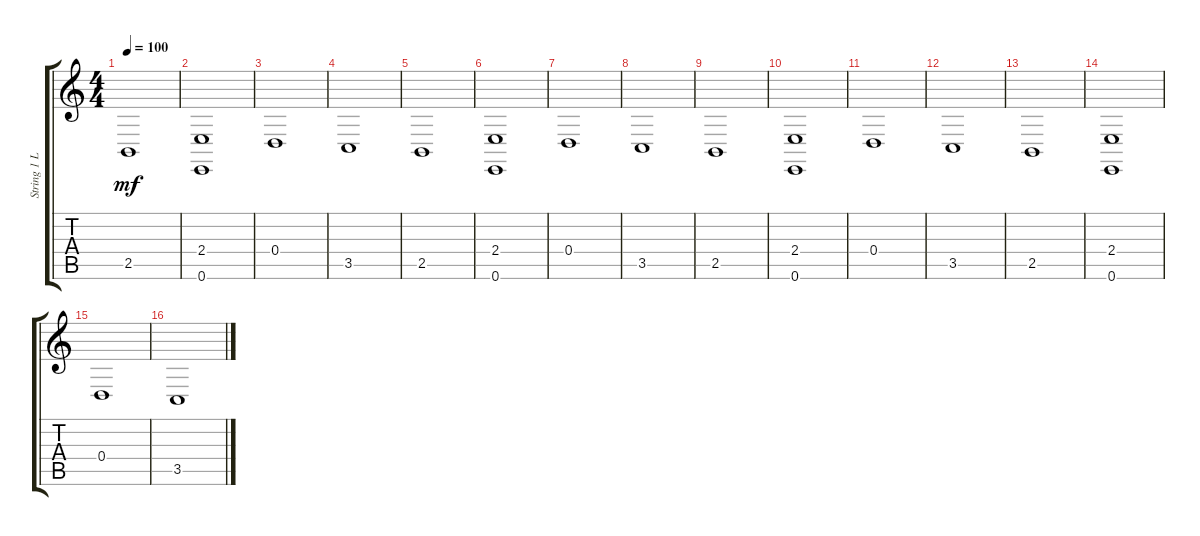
\track ("String 1 LH" "String 1 L") {instrument stringensemble1}
\staff {score tabs}
\tuning (E4 B3 G3 D3 A2 E2) {hide}
\ts (4 4)
\tempo 100
\clef g2
\ks c
2.5.1{dy mf} |
(2.4 0.6).1 |
0.4.1 |
3.5.1 |
2.5.1 |
(2.4 0.6).1 |
0.4.1 |
3.5.1 |
2.5.1 |
(2.4 0.6).1 |
0.4.1 |
3.5.1 |
2.5.1 |
(2.4 0.6).1 |
0.4.1 |
3.5.1
